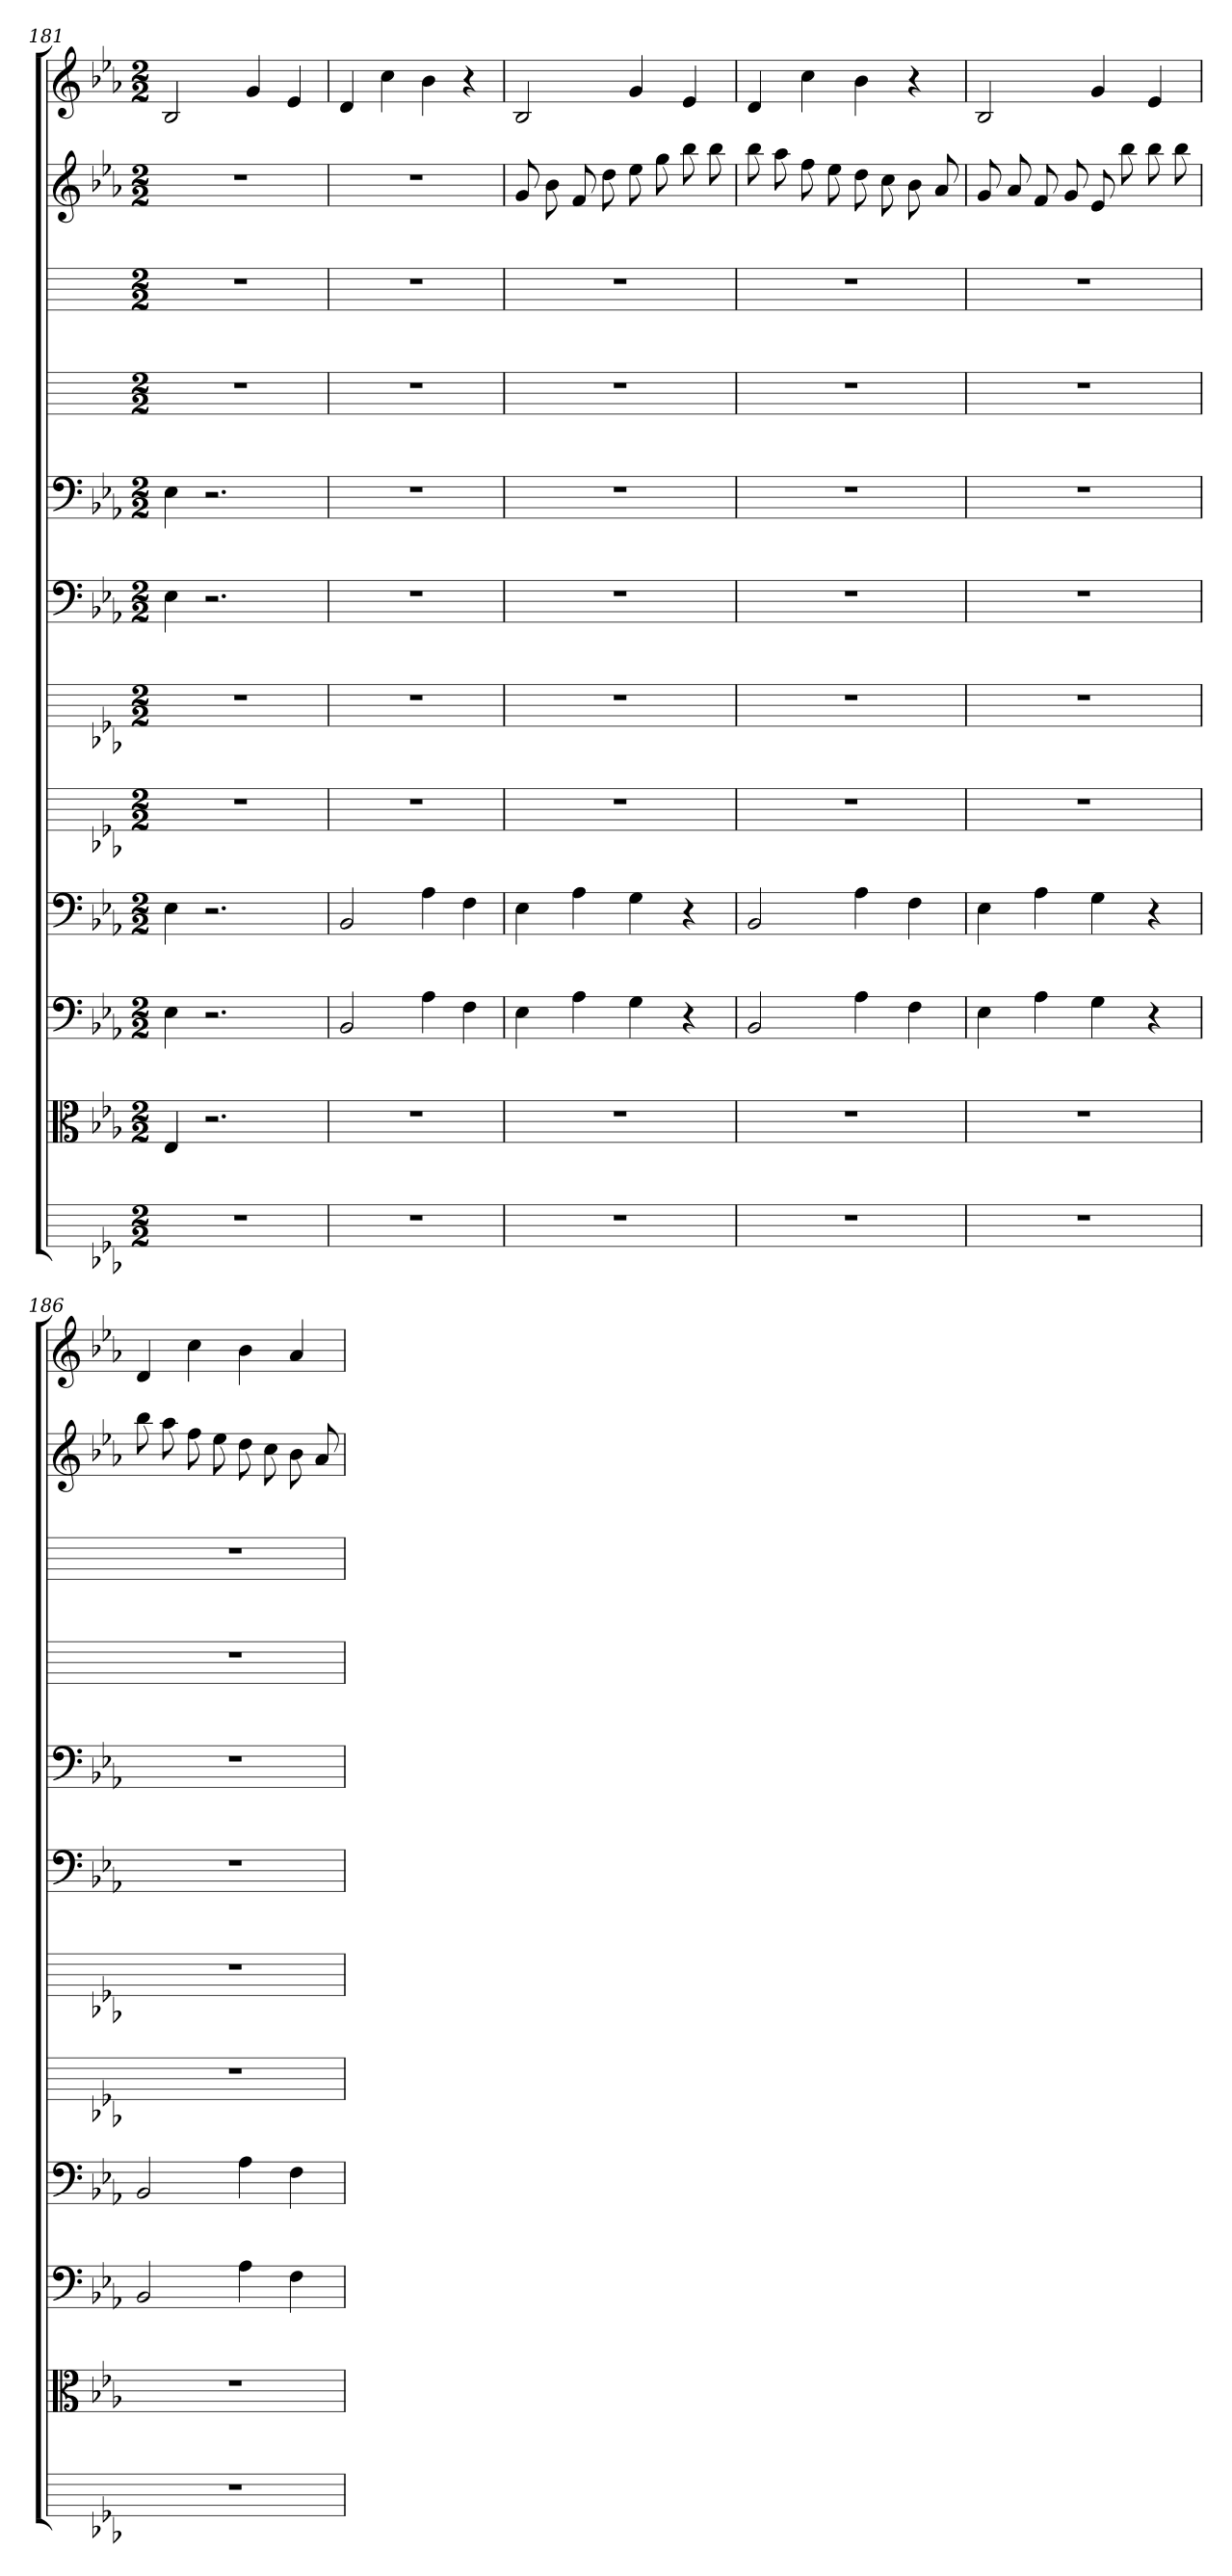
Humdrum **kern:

**kern	**kern	**kern	**kern	**kern	**kern	**kern	**kern	**kern	**kern	**kern	**kern
*part12	*part11	*part10	*part9	*part8	*part7	*part6	*part5	*part4	*part3	*part2	*part1
*staff12	*staff11	*staff10	*staff9	*staff8	*staff7	*staff6	*staff5	*staff4	*staff3	*staff2	*staff1
*	*clefC3	*clefF4	*clefF4	*	*	*clefF4	*clefF4	*	*	*	*
*k[b-e-a-]	*k[b-e-a-]	*k[b-e-a-]	*k[b-e-a-]	*k[b-e-a-]	*k[b-e-a-]	*k[b-e-a-]	*k[b-e-a-]	*k[]	*k[]	*k[b-e-a-]	*k[b-e-a-]
*E-:	*E-:	*E-:	*E-:	*E-:	*E-:	*E-:	*E-:	*	*	*E-:	*E-:
*M2/2	*M2/2	*M2/2	*M2/2	*M2/2	*M2/2	*M2/2	*M2/2	*M2/2	*M2/2	*M2/2	*M2/2
=181	=181	=181	=181	=181	=181	=181	=181	=181	=181	=181	=181
1r	4E-	4E-	4E-	1r	1r	4E-	4E-	1r	1r	1r	2B-
.	2.r	2.r	2.r	.	.	2.r	2.r	.	.	.	.
.	.	.	.	.	.	.	.	.	.	.	4g
.	.	.	.	.	.	.	.	.	.	.	4e-
=182	=182	=182	=182	=182	=182	=182	=182	=182	=182	=182	=182
1r	1r	2BB-	2BB-	1r	1r	1r	1r	1r	1r	1r	4d
.	.	.	.	.	.	.	.	.	.	.	4cc
.	.	4A-	4A-	.	.	.	.	.	.	.	4b-
.	.	4F	4F	.	.	.	.	.	.	.	4r
=183	=183	=183	=183	=183	=183	=183	=183	=183	=183	=183	=183
1r	1r	4E-	4E-	1r	1r	1r	1r	1r	1r	8g	2B-
.	.	.	.	.	.	.	.	.	.	8b-	.
.	.	4A-	4A-	.	.	.	.	.	.	8f	.
.	.	.	.	.	.	.	.	.	.	8dd	.
.	.	4G	4G	.	.	.	.	.	.	8ee-	4g
.	.	.	.	.	.	.	.	.	.	8gg	.
.	.	4r	4r	.	.	.	.	.	.	8bb-	4e-
.	.	.	.	.	.	.	.	.	.	8bb-	.
=184	=184	=184	=184	=184	=184	=184	=184	=184	=184	=184	=184
1r	1r	2BB-	2BB-	1r	1r	1r	1r	1r	1r	8bb-	4d
.	.	.	.	.	.	.	.	.	.	8aa-	.
.	.	.	.	.	.	.	.	.	.	8ff	4cc
.	.	.	.	.	.	.	.	.	.	8ee-	.
.	.	4A-	4A-	.	.	.	.	.	.	8dd	4b-
.	.	.	.	.	.	.	.	.	.	8cc	.
.	.	4F	4F	.	.	.	.	.	.	8b-	4r
.	.	.	.	.	.	.	.	.	.	8a-	.
=185	=185	=185	=185	=185	=185	=185	=185	=185	=185	=185	=185
1r	1r	4E-	4E-	1r	1r	1r	1r	1r	1r	8g	2B-
.	.	.	.	.	.	.	.	.	.	8a-	.
.	.	4A-	4A-	.	.	.	.	.	.	8f	.
.	.	.	.	.	.	.	.	.	.	8g	.
.	.	4G	4G	.	.	.	.	.	.	8e-	4g
.	.	.	.	.	.	.	.	.	.	8bb-	.
.	.	4r	4r	.	.	.	.	.	.	8bb-	4e-
.	.	.	.	.	.	.	.	.	.	8bb-	.
=186	=186	=186	=186	=186	=186	=186	=186	=186	=186	=186	=186
1r	1r	2BB-	2BB-	1r	1r	1r	1r	1r	1r	8bb-	4d
.	.	.	.	.	.	.	.	.	.	8aa-	.
.	.	.	.	.	.	.	.	.	.	8ff	4cc
.	.	.	.	.	.	.	.	.	.	8ee-	.
.	.	4A-	4A-	.	.	.	.	.	.	8dd	4b-
.	.	.	.	.	.	.	.	.	.	8cc	.
.	.	4F	4F	.	.	.	.	.	.	8b-	4a-
.	.	.	.	.	.	.	.	.	.	8a-	.
=	=	=	=	=	=	=	=	=	=	=	=
*-	*-	*-	*-	*-	*-	*-	*-	*-	*-	*-	*-
